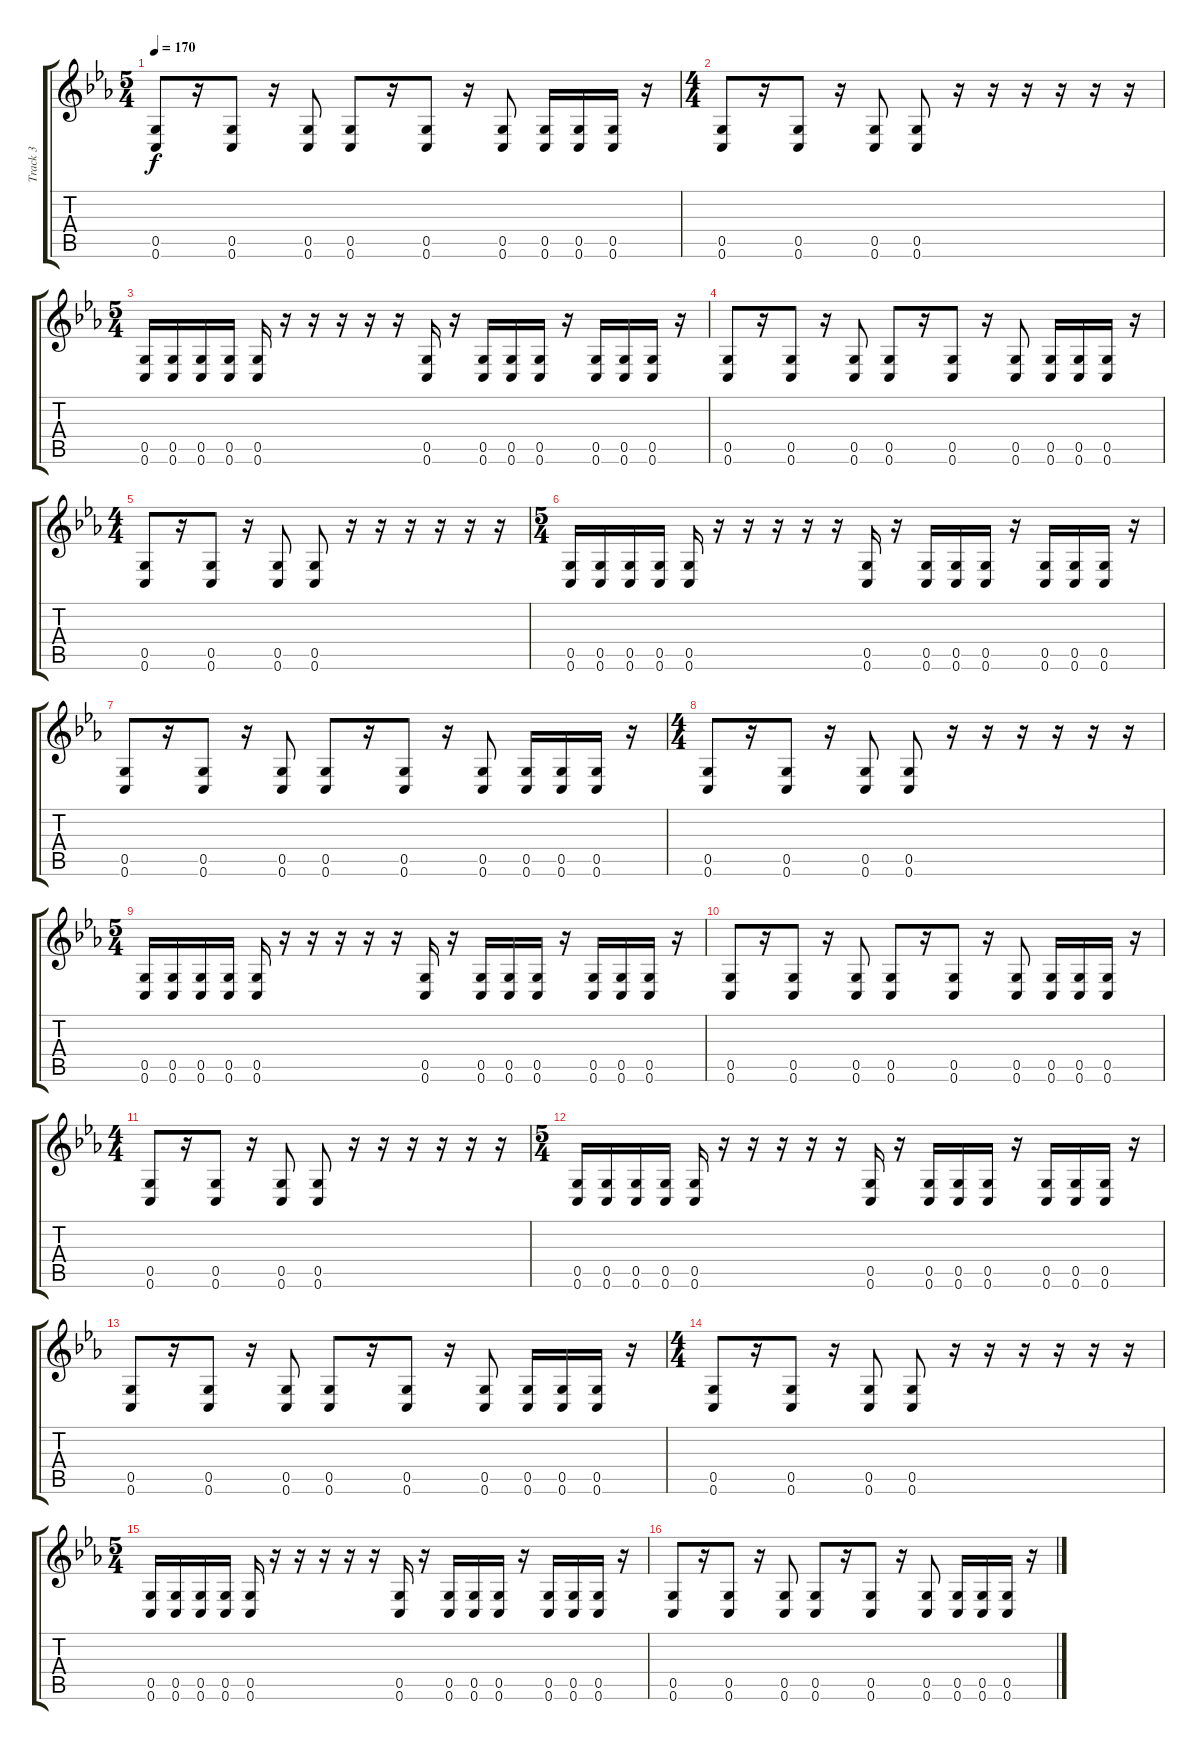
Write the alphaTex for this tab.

\track ("Track 3" "Track 3") {instrument distortionguitar}
\staff {score tabs}
\tuning (D4 A3 F3 C3 G2 C2) {hide}
\ts (5 4)
\tempo 170
\clef g2
\ks cminor
(0.5 0.6).8{dy f} r.16 (0.5 0.6).8 r.16 (0.5 0.6).8 (0.5 0.6).8 r.16 (0.5 0.6).8 r.16 (0.5 0.6).8 (0.5 0.6).16 (0.5 0.6).16 (0.5 0.6).16 r.16 |
\ts (4 4)
(0.5 0.6).8 r.16 (0.5 0.6).8 r.16 (0.5 0.6).8 (0.5 0.6).8 r.16 r.16 r.16 r.16 r.16 r.16 |
\ts (5 4)
(0.5 0.6).16 (0.5 0.6).16 (0.5 0.6).16 (0.5 0.6).16 (0.5 0.6).16 r.16 r.16 r.16 r.16 r.16 (0.5 0.6).16 r.16 (0.5 0.6).16 (0.5 0.6).16 (0.5 0.6).16 r.16 (0.5 0.6).16 (0.5 0.6).16 (0.5 0.6).16 r.16 |
(0.5 0.6).8 r.16 (0.5 0.6).8 r.16 (0.5 0.6).8 (0.5 0.6).8 r.16 (0.5 0.6).8 r.16 (0.5 0.6).8 (0.5 0.6).16 (0.5 0.6).16 (0.5 0.6).16 r.16 |
\ts (4 4)
(0.5 0.6).8 r.16 (0.5 0.6).8 r.16 (0.5 0.6).8 (0.5 0.6).8 r.16 r.16 r.16 r.16 r.16 r.16 |
\ts (5 4)
(0.5 0.6).16 (0.5 0.6).16 (0.5 0.6).16 (0.5 0.6).16 (0.5 0.6).16 r.16 r.16 r.16 r.16 r.16 (0.5 0.6).16 r.16 (0.5 0.6).16 (0.5 0.6).16 (0.5 0.6).16 r.16 (0.5 0.6).16 (0.5 0.6).16 (0.5 0.6).16 r.16 |
(0.5 0.6).8 r.16 (0.5 0.6).8 r.16 (0.5 0.6).8 (0.5 0.6).8 r.16 (0.5 0.6).8 r.16 (0.5 0.6).8 (0.5 0.6).16 (0.5 0.6).16 (0.5 0.6).16 r.16 |
\ts (4 4)
(0.5 0.6).8 r.16 (0.5 0.6).8 r.16 (0.5 0.6).8 (0.5 0.6).8 r.16 r.16 r.16 r.16 r.16 r.16 |
\ts (5 4)
(0.5 0.6).16 (0.5 0.6).16 (0.5 0.6).16 (0.5 0.6).16 (0.5 0.6).16 r.16 r.16 r.16 r.16 r.16 (0.5 0.6).16 r.16 (0.5 0.6).16 (0.5 0.6).16 (0.5 0.6).16 r.16 (0.5 0.6).16 (0.5 0.6).16 (0.5 0.6).16 r.16 |
(0.5 0.6).8 r.16 (0.5 0.6).8 r.16 (0.5 0.6).8 (0.5 0.6).8 r.16 (0.5 0.6).8 r.16 (0.5 0.6).8 (0.5 0.6).16 (0.5 0.6).16 (0.5 0.6).16 r.16 |
\ts (4 4)
(0.5 0.6).8 r.16 (0.5 0.6).8 r.16 (0.5 0.6).8 (0.5 0.6).8 r.16 r.16 r.16 r.16 r.16 r.16 |
\ts (5 4)
(0.5 0.6).16{volume 13} (0.5 0.6).16 (0.5 0.6).16 (0.5 0.6).16 (0.5 0.6).16 r.16 r.16 r.16 r.16 r.16 (0.5 0.6).16 r.16 (0.5 0.6).16 (0.5 0.6).16 (0.5 0.6).16 r.16 (0.5 0.6).16 (0.5 0.6).16 (0.5 0.6).16 r.16 |
(0.5 0.6).8 r.16 (0.5 0.6).8 r.16 (0.5 0.6).8 (0.5 0.6).8 r.16 (0.5 0.6).8 r.16 (0.5 0.6).8 (0.5 0.6).16 (0.5 0.6).16 (0.5 0.6).16 r.16 |
\ts (4 4)
(0.5 0.6).8 r.16 (0.5 0.6).8 r.16 (0.5 0.6).8 (0.5 0.6).8 r.16 r.16 r.16 r.16 r.16 r.16 |
\ts (5 4)
(0.5 0.6).16 (0.5 0.6).16 (0.5 0.6).16 (0.5 0.6).16 (0.5 0.6).16 r.16 r.16 r.16 r.16 r.16 (0.5 0.6).16 r.16 (0.5 0.6).16 (0.5 0.6).16 (0.5 0.6).16 r.16 (0.5 0.6).16 (0.5 0.6).16 (0.5 0.6).16 r.16 |
(0.5 0.6).8 r.16 (0.5 0.6).8 r.16 (0.5 0.6).8 (0.5 0.6).8 r.16 (0.5 0.6).8 r.16 (0.5 0.6).8 (0.5 0.6).16 (0.5 0.6).16 (0.5 0.6).16 r.16
